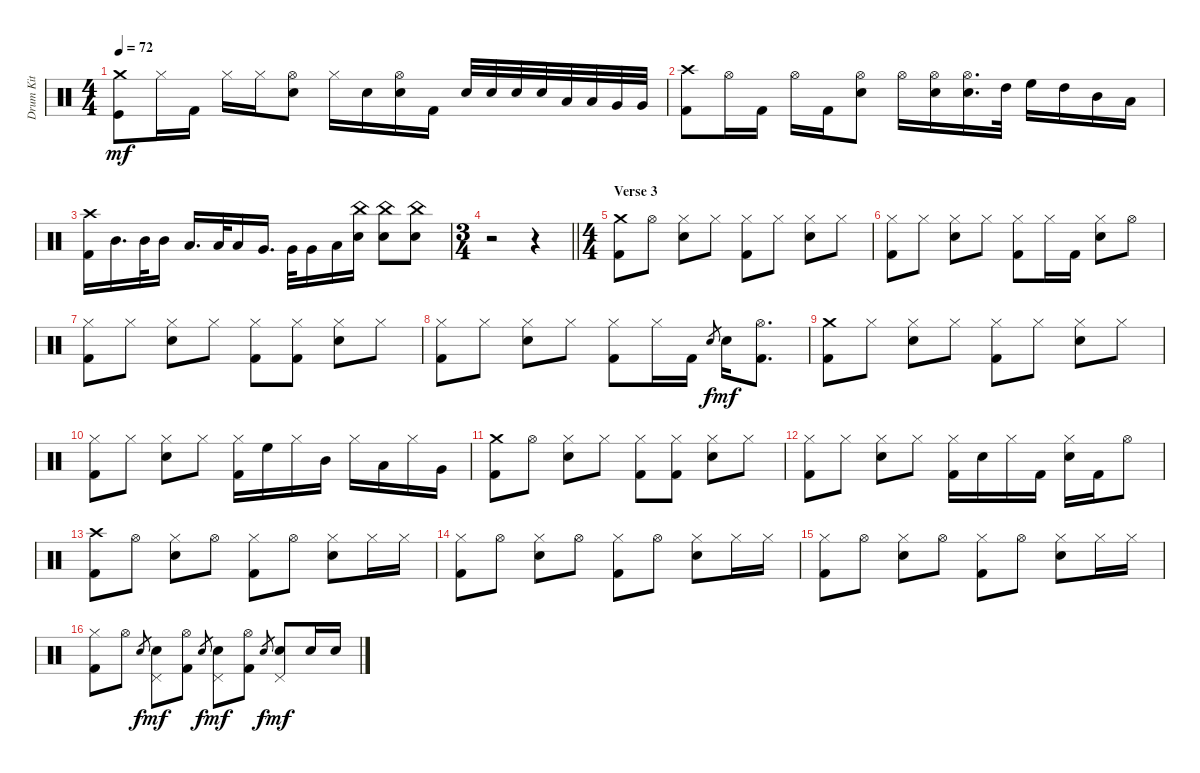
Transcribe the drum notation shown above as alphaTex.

\track ("Drum Kit" "Drum Kit") {instrument percussion}
\staff {score}
\articulation defaults
\ts (4 4)
\tempo 72
\clef neutral
\ks c
("Crash medium (hit)" "Kick (hit)").8{dy mf} "Hi-Hat (closed)".16 "Kick (hit) 2".16 "Hi-Hat (closed)".16 "Hi-Hat (closed)".16 ("Hi-Hat (open)" "Electric Snare (hit)").8 "Hi-Hat (closed)".16 "Electric Snare (hit)".16 ("Hi-Hat (open)" "Electric Snare (hit)").16 "Kick (hit) 2".16 "Electric Snare (hit)".32 "Electric Snare (hit)".32 "Electric Snare (hit)".32 "Electric Snare (hit)".32 "Low Tom (hit)".32 "Low Tom (hit)".32 "Very Low Tom (hit)".32 "Very Low Tom (hit)".32 |
("Crash high (hit)" "Kick (hit) 2").8 "Hi-Hat (open)".16 "Kick (hit) 2".16 "Hi-Hat (open)".16 "Kick (hit) 2".16 ("Hi-Hat (open)" "Electric Snare (hit)").8 "Hi-Hat (open)".16 ("Hi-Hat (open)" "Electric Snare (hit)").16 ("Hi-Hat (open)" "Electric Snare (hit)").16{d} "High Tom (hit)".32 "High Floor Tom (hit)".16 "High Tom (hit)".16 "Mid Tom (hit)".16 "Low Tom (hit)".16 |
("Crash high (hit)" "Kick (hit) 2").16 "Mid Tom (hit)".16{d} "Mid Tom (hit)".32 "Mid Tom (hit)".16 "Low Tom (hit)".16{d} "Low Tom (hit)".32 "Low Tom (hit)".16 "Very Low Tom (hit)".16{d} "Very Low Tom (hit)".32 "Very Low Tom (hit)".16 "Low Floor Tom (hit)".16 ("China (hit)" "Electric Snare (hit)").16 ("China (hit)" "Electric Snare (hit)").8 ("China (hit)" "Electric Snare (hit)").8 |
\ts (3 4)
\barLineRight lightlight
r.2 r.4 |
\ts (4 4)
\section ("" "Verse 3")
("Crash medium (hit)" "Kick (hit) 2").8 "Hi-Hat (open)".8 ("Hi-Hat (closed)" "Electric Snare (hit)").8 "Hi-Hat (closed)".8 ("Hi-Hat (closed)" "Kick (hit) 2").8 "Hi-Hat (closed)".8 ("Hi-Hat (closed)" "Electric Snare (hit)").8 "Hi-Hat (closed)".8 |
("Hi-Hat (closed)" "Kick (hit) 2").8 "Hi-Hat (closed)".8 ("Hi-Hat (closed)" "Electric Snare (hit)").8 "Hi-Hat (closed)".8 ("Hi-Hat (closed)" "Kick (hit) 2").8 "Hi-Hat (closed)".16 "Kick (hit) 2".16 ("Hi-Hat (closed)" "Electric Snare (hit)").8 "Hi-Hat (open)".8 |
("Hi-Hat (closed)" "Kick (hit) 2").8 "Hi-Hat (closed)".8 ("Hi-Hat (closed)" "Electric Snare (hit)").8 "Hi-Hat (closed)".8 ("Hi-Hat (closed)" "Kick (hit) 2").8 ("Hi-Hat (closed)" "Kick (hit) 2").8 ("Hi-Hat (closed)" "Electric Snare (hit)").8 "Hi-Hat (closed)".8 |
("Hi-Hat (closed)" "Kick (hit) 2").8 "Hi-Hat (closed)".8 ("Hi-Hat (closed)" "Electric Snare (hit)").8 "Hi-Hat (closed)".8 ("Hi-Hat (closed)" "Kick (hit) 2").8 "Hi-Hat (closed)".16 "Kick (hit) 2".16 "Electric Snare (hit)".8{gr dy f} "Electric Snare (hit)".16{dy mf} ("Hi-Hat (open)" "Kick (hit) 2").8{d} |
("Crash medium (hit)" "Kick (hit) 2").8 "Hi-Hat (closed)".8 ("Hi-Hat (closed)" "Electric Snare (hit)").8 "Hi-Hat (closed)".8 ("Hi-Hat (closed)" "Kick (hit) 2").8 "Hi-Hat (closed)".8 ("Hi-Hat (closed)" "Electric Snare (hit)").8 "Hi-Hat (closed)".8 |
("Hi-Hat (closed)" "Kick (hit) 2").8 "Hi-Hat (closed)".8 ("Hi-Hat (closed)" "Electric Snare (hit)").8 "Hi-Hat (closed)".8 ("Hi-Hat (closed)" "Kick (hit) 2").16 "High Floor Tom (hit)".16 "Hi-Hat (closed)".16 "Mid Tom (hit)".16 "Hi-Hat (closed)".16 "Low Tom (hit)".16 "Hi-Hat (closed)".16 "Very Low Tom (hit)".16 |
("Crash medium (hit)" "Kick (hit) 2").8 "Hi-Hat (open)".8 ("Hi-Hat (closed)" "Electric Snare (hit)").8 "Hi-Hat (closed)".8 ("Hi-Hat (closed)" "Kick (hit) 2").8 ("Hi-Hat (closed)" "Kick (hit) 2").8 ("Hi-Hat (closed)" "Electric Snare (hit)").8 "Hi-Hat (closed)".8 |
("Hi-Hat (closed)" "Kick (hit) 2").8 "Hi-Hat (closed)".8 ("Hi-Hat (closed)" "Electric Snare (hit)").8 "Hi-Hat (closed)".8 ("Hi-Hat (closed)" "Kick (hit) 2").16 "Electric Snare (hit)".16 "Hi-Hat (closed)".16 "Kick (hit) 2".16 ("Hi-Hat (closed)" "Electric Snare (hit)").16 "Kick (hit) 2".16 "Hi-Hat (open)".8 |
("Crash high (hit)" "Kick (hit) 2").8 "Hi-Hat (open)".8 ("Hi-Hat (closed)" "Electric Snare (hit)").8 "Hi-Hat (open)".8 ("Hi-Hat (closed)" "Kick (hit) 2").8 "Hi-Hat (open)".8 ("Hi-Hat (closed)" "Electric Snare (hit)").8 "Hi-Hat (closed)".16 "Hi-Hat (closed)".16 |
("Hi-Hat (closed)" "Kick (hit) 2").8 "Hi-Hat (open)".8 ("Hi-Hat (closed)" "Electric Snare (hit)").8 "Hi-Hat (open)".8 ("Hi-Hat (closed)" "Kick (hit) 2").8 "Hi-Hat (open)".8 ("Hi-Hat (closed)" "Electric Snare (hit)").8 "Hi-Hat (closed)".16 "Hi-Hat (closed)".16 |
("Hi-Hat (closed)" "Kick (hit) 2").8 "Hi-Hat (open)".8 ("Hi-Hat (closed)" "Electric Snare (hit)").8 "Hi-Hat (open)".8 ("Hi-Hat (closed)" "Kick (hit) 2").8 "Hi-Hat (open)".8 ("Hi-Hat (closed)" "Electric Snare (hit)").8 "Hi-Hat (closed)".16 "Hi-Hat (closed)".16 |
("Hi-Hat (closed)" "Kick (hit) 2").8 "Hi-Hat (open)".8 "Electric Snare (hit)".8{gr dy f} ("Electric Snare (hit)" "Pedal Hi-Hat (hit)").8{dy mf} ("Hi-Hat (open)" "Kick (hit) 2").8 "Electric Snare (hit)".8{gr dy f} ("Electric Snare (hit)" "Pedal Hi-Hat (hit)").8{dy mf} ("Hi-Hat (open)" "Kick (hit) 2").8 "Electric Snare (hit)".8{gr dy f} ("Electric Snare (hit)" "Pedal Hi-Hat (hit)").8{dy mf} "Electric Snare (hit)".16 "Electric Snare (hit)".16
